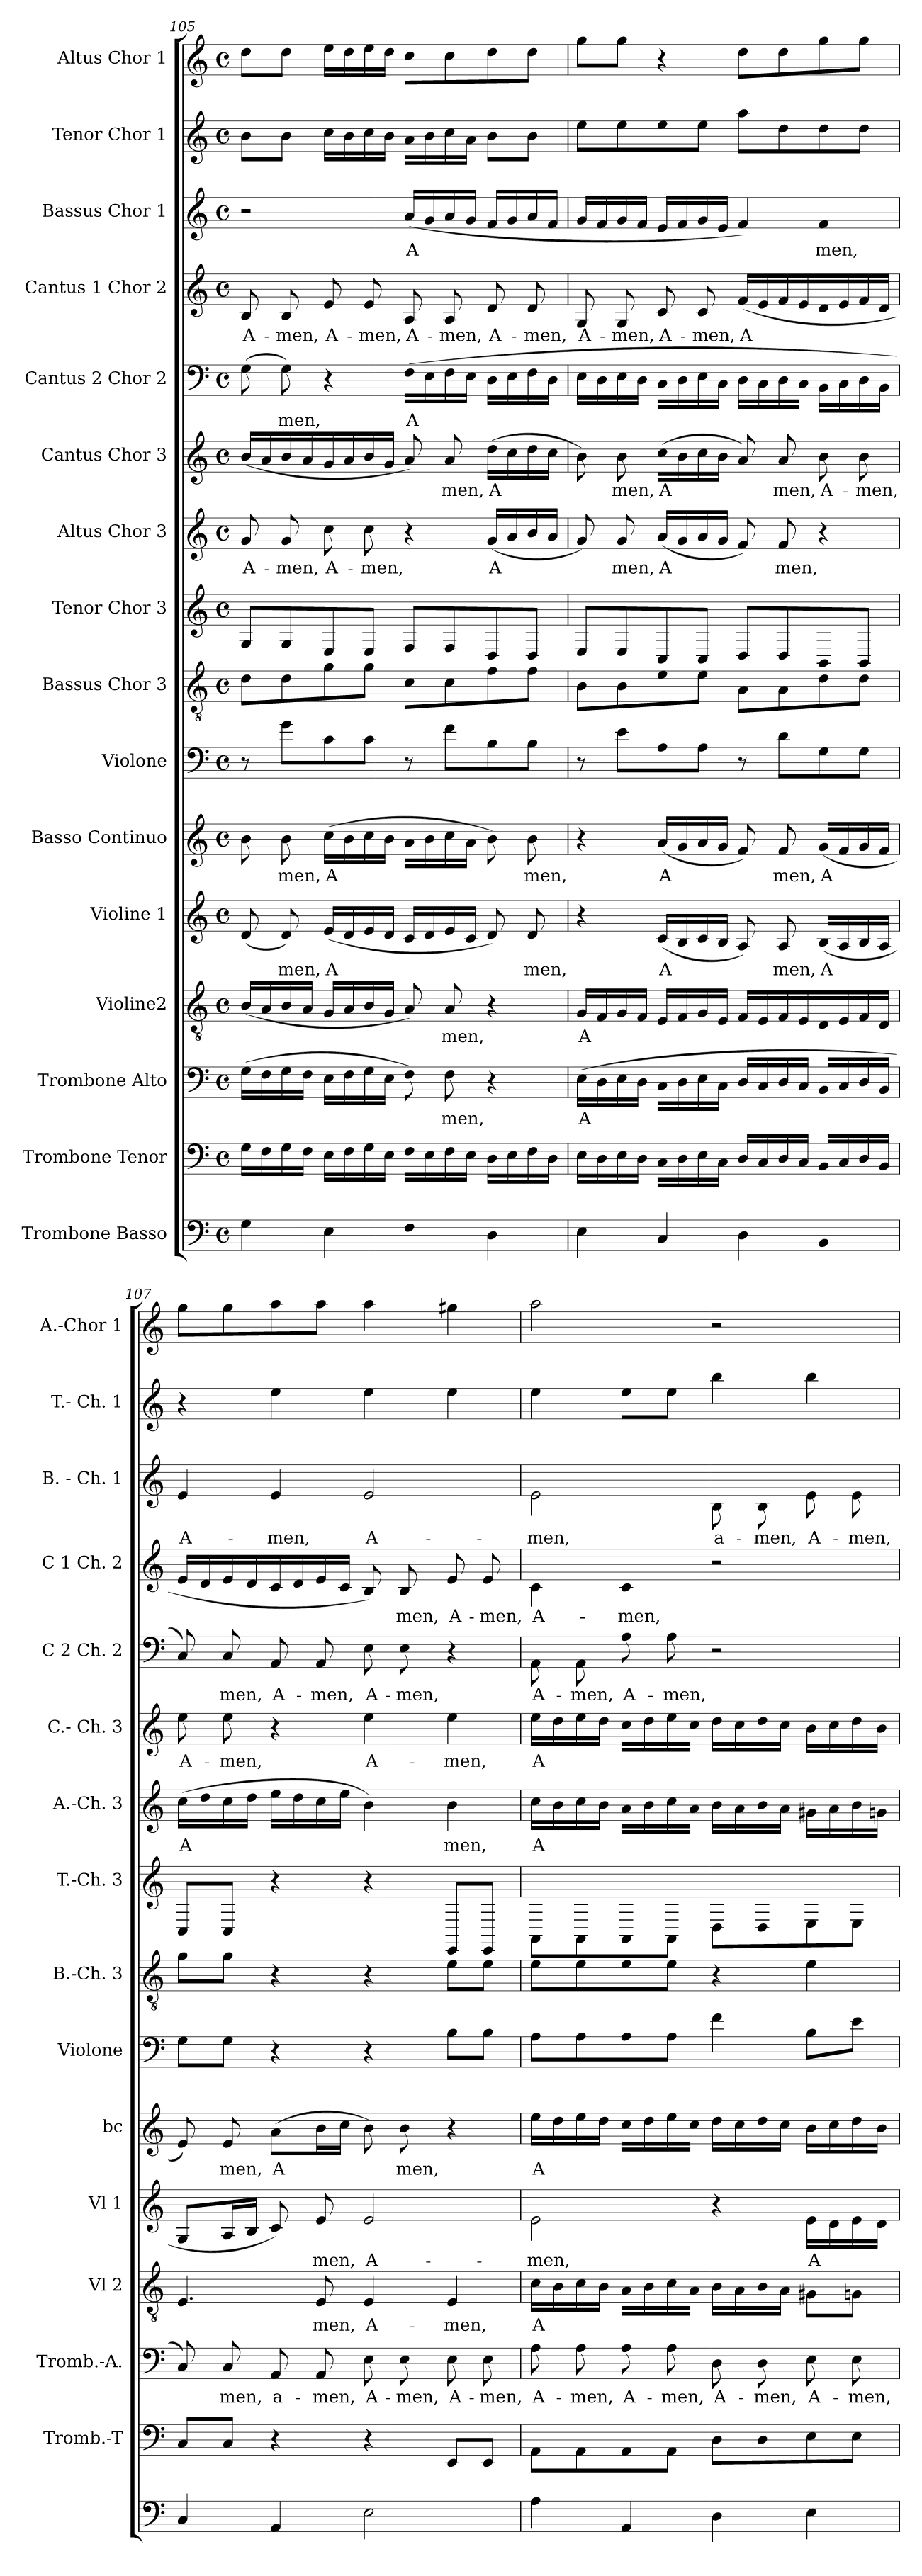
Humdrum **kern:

**kern	**kern	**kern	**text	**kern	**text	**kern	**text	**kern	**text	**kern	**kern	**kern	**kern	**text	**kern	**text	**kern	**text	**kern	**text	**kern	**text	**kern	**kern
*part16	*part15	*part14	*part14	*part13	*part13	*part12	*part12	*part11	*part11	*part10	*part9	*part8	*part7	*part7	*part6	*part6	*part5	*part5	*part4	*part4	*part3	*part3	*part2	*part1
*staff16	*staff15	*staff14	*staff14	*staff13	*staff13	*staff12	*staff12	*staff11	*staff11	*staff10	*staff9	*staff8	*staff7	*staff7	*staff6	*staff6	*staff5	*staff5	*staff4	*staff4	*staff3	*staff3	*staff2	*staff1
*I"Trombone Basso	*I"Trombone Tenor	*I"Trombone Alto	*	*I"Violine2	*	*I"Violine 1	*	*I"Basso Continuo	*	*I"Violone	*I"Bassus Chor 3	*I"Tenor Chor 3	*I"Altus Chor 3	*	*I"Cantus Chor 3	*	*I"Cantus 2 Chor 2	*	*I"Cantus 1 Chor 2	*	*I"Bassus Chor 1	*	*I"Tenor Chor 1	*I"Altus Chor 1
*	*I'Tromb.-T	*I'Tromb.-A.	*	*I'Vl 2	*	*I'Vl 1	*	*I'bc	*	*I'Violone	*I'B.-Ch. 3	*I'T.-Ch. 3	*I'A.-Ch. 3	*	*I'C.- Ch. 3	*	*I'C 2 Ch. 2	*	*I'C 1 Ch. 2	*	*I'B. - Ch. 1	*	*I'T.- Ch. 1	*I'A.-Chor 1
!!LO:LB:g=z
*clefF4	*clefF4	*clefF4	*	*clefGv2	*	*clefG2	*	*clefG2	*	*clefF4	*clefGv2	*clefG2	*clefG2	*	*clefG2	*	*clefF4	*	*clefG2	*	*clefG2	*	*clefG2	*clefG2
*k[]	*k[]	*k[]	*	*k[]	*	*k[]	*	*k[]	*	*k[]	*k[]	*k[]	*k[]	*	*k[]	*	*k[]	*	*k[]	*	*k[]	*	*k[]	*k[]
*C:	*C:	*C:	*	*C:	*	*C:	*	*C:	*	*C:	*C:	*C:	*C:	*	*C:	*	*C:	*	*C:	*	*C:	*	*C:	*C:
*M4/4	*M4/4	*M4/4	*	*M4/4	*	*M4/4	*	*M4/4	*	*M4/4	*M4/4	*M4/4	*M4/4	*	*M4/4	*	*M4/4	*	*M4/4	*	*M4/4	*	*M4/4	*M4/4
*met(c)	*met(c)	*met(c)	*	*met(c)	*	*met(c)	*	*met(c)	*	*met(c)	*met(c)	*met(c)	*met(c)	*	*met(c)	*	*met(c)	*	*met(c)	*	*met(c)	*	*met(c)	*met(c)
=105	=105	=105	=105	=105	=105	=105	=105	=105	=105	=105	=105	=105	=105	=105	=105	=105	=105	=105	=105	=105	=105	=105	=105	=105
4G	16GLL	(>16GLL	.	(<16BLL	.	(<8d	_-	8b	_-	8r	8dL	8GL	8g	A-	(<16bLL	.	(>8G	.	8B	A-	2r	.	8bL	8ddL
.	16F	16F	.	16A	.	.	.	.	.	.	.	.	.	.	16a	.	.	.	.	.	.	.	.	.
.	16G	16G	.	16B	.	8d)	men,	8b	men,	8gL	8d	8G	8g	men,	16b	.	8G)	men,	8B	men,	.	.	8bJ	8ddJ
.	16FJJ	16FJJ	.	16AJJ	.	.	.	.	.	.	.	.	.	.	16a	.	.	.	.	.	.	.	.	.
4E	16ELL	16ELL	.	16GLL	.	(<16eLL	A	(>16ccLL	A	8c	8g	8E	8cc	A-	16g	.	4r	.	8e	A-	.	.	16ccLL	16eeLL
.	16F	16F	.	16A	.	16d	.	16b	.	.	.	.	.	.	16a	.	.	.	.	.	.	.	16b	16dd
.	16G	16G	.	16B	.	16e	.	16cc	.	8cJ	8gJ	8EJ	8cc	men,	16b	.	.	.	8e	men,	.	.	16cc	16ee
.	16EJJ	16EJJ	.	16GJJ	.	16dJJ	.	16bJJ	.	.	.	.	.	.	16gJJ	.	.	.	.	.	.	.	16bJJ	16ddJJ
4F	16FLL	8F)	.	8A)	.	16cLL	.	16aLL	.	8r	8cL	8FL	4r	.	8a)	.	(>16FLL	A	8A	A-	(<16aLL	A	16aLL	8ccL
.	16E	.	.	.	.	16d	.	16b	.	.	.	.	.	.	.	.	16E	.	.	.	16g	.	16b	.
.	16F	8F	men,	8A	men,	16e	.	16cc	.	8fL	8c	8F	.	.	8a	men,	16F	.	8A	men,	16a	.	16cc	8cc
.	16EJJ	.	.	.	.	16cJJ	.	16aJJ	.	.	.	.	.	.	.	.	16EJJ	.	.	.	16gJJ	.	16aJJ	.
4D	16DLL	4r	.	4r	.	8d)	.	8b)	.	8B	8f	8D	(<16gLL	A	(>16ddLL	A	16DLL	.	8d	A-	16fLL	.	8bL	8dd
.	16E	.	.	.	.	.	.	.	.	.	.	.	16a	.	16cc	.	16E	.	.	.	16g	.	.	.
.	16F	.	.	.	.	8d	men,	8b	men,	8BJ	8fJ	8DJ	16b	.	16dd	.	16F	.	8d	men,	16a	.	8bJ	8ddJ
.	16DJJ	.	.	.	.	.	.	.	.	.	.	.	16aJJ	.	16ccJJ	.	16DJJ	.	.	.	16fJJ	.	.	.
=106	=106	=106	=106	=106	=106	=106	=106	=106	=106	=106	=106	=106	=106	=106	=106	=106	=106	=106	=106	=106	=106	=106	=106	=106
4E	16ELL	(>16ELL	A	16GLL	A	4r	.	4r	.	8r	8BL	8EL	8g)	.	8b)	.	16ELL	.	8G	A-	16gLL	.	8eeL	8ggL
.	16D	16D	.	16F	.	.	.	.	.	.	.	.	.	.	.	.	16D	.	.	.	16f	.	.	.
.	16E	16E	.	16G	.	.	.	.	.	8eL	8B	8E	8g	men,	8b	men,	16E	.	8G	men,	16g	.	8ee	8ggJ
.	16DJJ	16DJJ	.	16FJJ	.	.	.	.	.	.	.	.	.	.	.	.	16DJJ	.	.	.	16fJJ	.	.	.
4C	16CLL	16CLL	.	16ELL	.	(<16cLL	A	(<16aLL	A	8A	8e	8C	(<16aLL	A	(>16ccLL	A	16CLL	.	8c	A-	16eLL	.	8ee	4r
.	16D	16D	.	16F	.	16B	.	16g	.	.	.	.	16g	.	16b	.	16D	.	.	.	16f	.	.	.
.	16E	16E	.	16G	.	16c	.	16a	.	8AJ	8eJ	8CJ	16a	.	16cc	.	16E	.	8c	men,	16g	.	8eeJ	.
.	16CJJ	16CJJ	.	16EJJ	.	16BJJ	.	16gJJ	.	.	.	.	16gJJ	.	16bJJ	.	16CJJ	.	.	.	16eJJ	.	.	.
4D	16DLL	16DLL	.	16FLL	.	8A)	.	8f)	.	8r	8AL	8DL	8f)	.	8a)	.	16D\LL	.	(>16fLL	A	4f)	.	8aaL	8ddL
.	16C	16C	.	16E	.	.	.	.	.	.	.	.	.	.	.	.	16C\	.	16e	.	.	.	.	.
.	16D	16D	.	16F	.	8A	men,	8f	men,	8dL	8A	8D	8f	men,	8a	men,	16D\	.	16f	.	.	.	8dd	8dd
.	16CJJ	16CJJ	.	16E	.	.	.	.	.	.	.	.	.	.	.	.	16C\JJ	.	16e	.	.	.	.	.
4BB	16BBLL	16BBLL	.	16D	.	(<16BLL	A	(<16gLL	A	8G	8d	8BB	4r	.	8b	A-	16BB\LL	.	16d	.	4f	men,	8dd	8gg
.	16C	16C	.	16E	.	16A	.	16f	.	.	.	.	.	.	.	.	16C\	.	16e	.	.	.	.	.
.	16D	16D	.	16F	.	16B	.	16g	.	8GJ	8dJ	8BBJ	.	.	8b	men,	16D\	.	16f	.	.	.	8ddJ	8ggJ
.	16BBJJ	16BBJJ	.	16DJJ	.	16AJJ	.	16fJJ	.	.	.	.	.	.	.	.	16BB\JJ	.	16dJJ	.	.	.	.	.
=107	=107	=107	=107	=107	=107	=107	=107	=107	=107	=107	=107	=107	=107	=107	=107	=107	=107	=107	=107	=107	=107	=107	=107	=107
4C	8CL	8C)	.	4.E	.	8GL	.	8e)	.	8GL	8gL	8CL	(>16ccLL	A	8ee	A-	8C)	.	16eLL	.	4e	A-	4r	8ggL
.	.	.	.	.	.	.	.	.	.	.	.	.	16dd	.	.	.	.	.	16d	.	.	.	.	.
.	8CJ	8C	men,	.	.	16AL	.	8e	men,	8GJ	8gJ	8CJ	16cc	.	8ee	men,	8C	men,	16e	.	.	.	.	8gg
.	.	.	.	.	.	16BJJ	.	.	.	.	.	.	16ddJJ	.	.	.	.	.	16d	.	.	.	.	.
4AA	4r	8AA	a-	.	.	8c)	.	(>8aL	A	4r	4r	4r	16eeLL	.	4r	.	8AA	A-	16c	.	4e	men,	4ee	8aa
.	.	.	.	.	.	.	.	.	.	.	.	.	16dd	.	.	.	.	.	16d	.	.	.	.	.
.	.	8AA	men,	8E	men,	8e	men,	16bL	.	.	.	.	16cc	.	.	.	8AA	men,	16e	.	.	.	.	8aaJ
.	.	.	.	.	.	.	.	16ccJJ	.	.	.	.	16eeJJ	.	.	.	.	.	16cJJ	.	.	.	.	.
2E	4r	8E	A-	4E	A-	2e	A-	8b)	.	4r	4r	4r	4b)	.	4ee	A-	8E	A-	8B)	.	2e	A-	4ee	4aa
.	.	8E	men,	.	.	.	.	8b	men,	.	.	.	.	.	.	.	8E	men,	8B	men,	.	.	.	.
.	8EEL	8E	A-	4E	men,	.	.	4r	.	8BL	8eL	8EEL	4b	men,	4ee	men,	4r	.	8e	A-	.	.	4ee	4gg#X
.	8EEJ	8E	men,	.	.	.	.	.	.	8BJ	8eJ	8EEJ	.	.	.	.	.	.	8e	men,	.	.	.	.
!!LO:LB:g=z
=108	=108	=108	=108	=108	=108	=108	=108	=108	=108	=108	=108	=108	=108	=108	=108	=108	=108	=108	=108	=108	=108	=108	=108	=108
4A	8AA\L	8A\	A-	(>16c\LL	A	2e\	men,	16ee\LL	A	8A\L	8e\L	8AA\L	16cc\LL	A	16ee\LL	A	8AA\	A-	4c\	A-	2e\	men,	4ee\	2aa\
.	.	.	.	16B\	.	.	.	16dd\	.	.	.	.	16b\	.	16dd\	.	.	.	.	.	.	.	.	.
.	8AA\	8A\	men,	16c\	.	.	.	16ee\	.	8A\	8e\	8AA\	16cc\	.	16ee\	.	8AA\	men,	.	.	.	.	.	.
.	.	.	.	16B\JJ	.	.	.	16dd\JJ	.	.	.	.	16b\JJ	.	16dd\JJ	.	.	.	.	.	.	.	.	.
4AA	8AA\	8A\	A-	16A\LL	.	.	.	16cc\LL	.	8A\	8e\	8AA\	16a\LL	.	16cc\LL	.	8A\	A-	4c\	men,	.	.	8ee\L	.
.	.	.	.	16B\	.	.	.	16dd\	.	.	.	.	16b\	.	16dd\	.	.	.	.	.	.	.	.	.
.	8AA\J	8A\	men,	16c\	.	.	.	16ee\	.	8A\J	8e\J	8AA\J	16cc\	.	16ee\	.	8A\	men,	.	.	.	.	8ee\J	.
.	.	.	.	16A\JJ	.	.	.	16cc\JJ	.	.	.	.	16a\JJ	.	16cc\JJ	.	.	.	.	.	.	.	.	.
4D	8D\L	8D\	A-	16B\LL	.	4r	.	16dd\LL	.	4f\	4r	8D\L	16b\LL	.	16dd\LL	.	2r	.	2r	.	8B\	a-	4bb\	2r
.	.	.	.	16A\	.	.	.	16cc\	.	.	.	.	16a\	.	16cc\	.	.	.	.	.	.	.	.	.
.	8D\	8D\	men,	16B\	.	.	.	16dd\	.	.	.	8D\	16b\	.	16dd\	.	.	.	.	.	8B\	men,	.	.
.	.	.	.	16A\JJ	.	.	.	16cc\JJ	.	.	.	.	16a\JJ	.	16cc\JJ	.	.	.	.	.	.	.	.	.
4E	8E\	8E\	A-	8G#X\L	.	16e\LL	A	16b\LL	.	8B\L	4e\	8E\	16g#X\LL	.	16b\LL	.	.	.	.	.	8e\	A-	4bb\	.
.	.	.	.	.	.	16d\	.	16cc\	.	.	.	.	16a\	.	16cc\	.	.	.	.	.	.	.	.	.
.	8E\J	8E\	men,	8G\J	.	16e\	.	16dd\	.	8e\J	.	8E\J	16b\	.	16dd\	.	.	.	.	.	8e\	men,	.	.
.	.	.	.	.	.	16d\JJ	.	16b\JJ	.	.	.	.	16g\JJ	.	16b\JJ	.	.	.	.	.	.	.	.	.
=	=	=	=	=	=	=	=	=	=	=	=	=	=	=	=	=	=	=	=	=	=	=	=	=
*-	*-	*-	*-	*-	*-	*-	*-	*-	*-	*-	*-	*-	*-	*-	*-	*-	*-	*-	*-	*-	*-	*-	*-	*-
